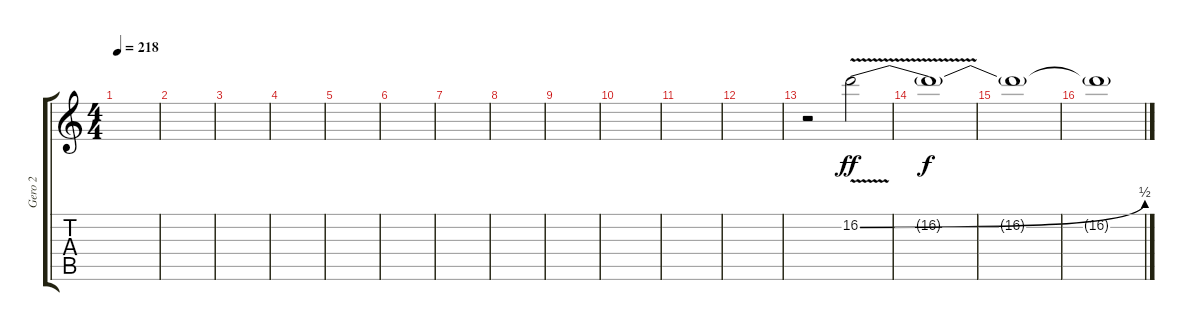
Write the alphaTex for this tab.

\track ("Gero 2" "Gero 2") {instrument distortionguitar}
\staff {score tabs}
\tuning (Eb4 Bb3 Gb3 Db3 Ab2 Eb2) {hide}
\ts (4 4)
\tempo 218
\clef g2
\ks c
|
|
|
|
|
|
|
|
|
|
|
|
r.2 16.2{be (bend 0 0 60 2) v}.2{dy ff} |
16.2{t}.1{dy f} |
16.2{t}.1 |
16.2{t}.1
